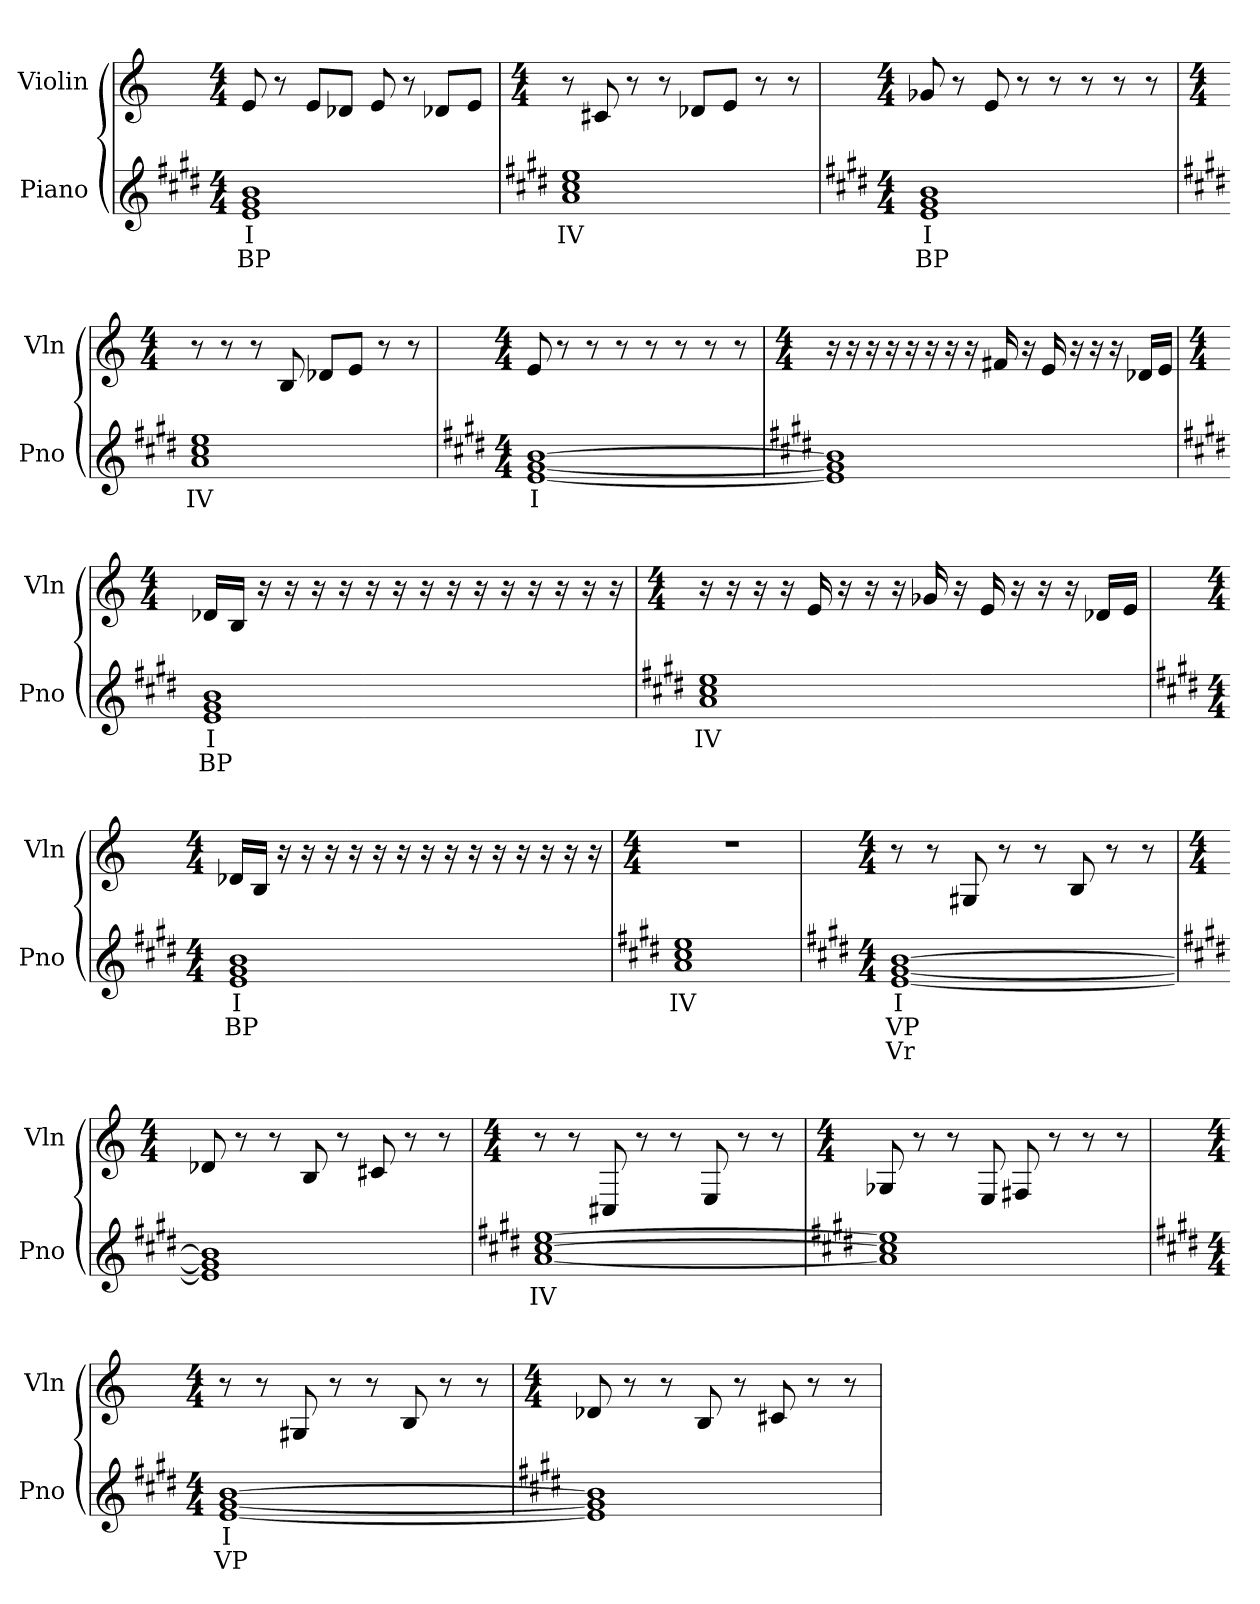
**kern	**text	**text	**text	**kern
*part2	*part2	*part2	*part2	*part1
*staff2	*staff2	*staff2	*staff2	*staff1
*I"Piano	*	*	*	*I"Violin
*I'Pno	*	*	*	*I'Vln
*k[f#c#g#d#]	*	*	*	*
*E:	*	*	*	*
*M4/4	*	*	*	*M4/4
=	=	=	=	=
1e 1g# 1b	I	BP	.	8e
.	.	.	.	8r
.	.	.	.	8eL
.	.	.	.	8d-XJ
.	.	.	.	8e
.	.	.	.	8r
.	.	.	.	8d-XL
.	.	.	.	8eJ
=	=	=	=	=
*k[f#c#g#d#]	*	*	*	*
*E:	*	*	*	*
*	*	*	*	*M4/4
1a 1cc# 1ee	IV	.	.	8r
.	.	.	.	8c#X
.	.	.	.	8r
.	.	.	.	8r
.	.	.	.	8d-XL
.	.	.	.	8eJ
.	.	.	.	8r
.	.	.	.	8r
=	=	=	=	=
*k[f#c#g#d#]	*	*	*	*
*E:	*	*	*	*
*M4/4	*	*	*	*M4/4
1e 1g# 1b	I	BP	.	8g-X
.	.	.	.	8r
.	.	.	.	8e
.	.	.	.	8r
.	.	.	.	8r
.	.	.	.	8r
.	.	.	.	8r
.	.	.	.	8r
=	=	=	=	=
*k[f#c#g#d#]	*	*	*	*
*E:	*	*	*	*
*	*	*	*	*M4/4
1a 1cc# 1ee	IV	.	.	8r
.	.	.	.	8r
.	.	.	.	8r
.	.	.	.	8B
.	.	.	.	8d-XL
.	.	.	.	8eJ
.	.	.	.	8r
.	.	.	.	8r
=	=	=	=	=
*k[f#c#g#d#]	*	*	*	*
*E:	*	*	*	*
*M4/4	*	*	*	*M4/4
[1e [1g# [1b	I	.	.	8e
.	.	.	.	8r
.	.	.	.	8r
.	.	.	.	8r
.	.	.	.	8r
.	.	.	.	8r
.	.	.	.	8r
.	.	.	.	8r
=	=	=	=	=
*k[f#c#g#d#]	*	*	*	*
*E:	*	*	*	*
*	*	*	*	*M4/4
1e] 1g#] 1b]	.	.	.	16r
.	.	.	.	16r
.	.	.	.	16r
.	.	.	.	16r
.	.	.	.	16r
.	.	.	.	16r
.	.	.	.	16r
.	.	.	.	16r
.	.	.	.	16f#X
.	.	.	.	16r
.	.	.	.	16e
.	.	.	.	16r
.	.	.	.	16r
.	.	.	.	16r
.	.	.	.	16d-XLL
.	.	.	.	16eJJ
=	=	=	=	=
*k[f#c#g#d#]	*	*	*	*
*E:	*	*	*	*
*	*	*	*	*M4/4
1e 1g# 1b	I	BP	.	16d-XLL
.	.	.	.	16BJJ
.	.	.	.	16r
.	.	.	.	16r
.	.	.	.	16r
.	.	.	.	16r
.	.	.	.	16r
.	.	.	.	16r
.	.	.	.	16r
.	.	.	.	16r
.	.	.	.	16r
.	.	.	.	16r
.	.	.	.	16r
.	.	.	.	16r
.	.	.	.	16r
.	.	.	.	16r
=	=	=	=	=
*k[f#c#g#d#]	*	*	*	*
*E:	*	*	*	*
*	*	*	*	*M4/4
1a 1cc# 1ee	IV	.	.	16r
.	.	.	.	16r
.	.	.	.	16r
.	.	.	.	16r
.	.	.	.	16e
.	.	.	.	16r
.	.	.	.	16r
.	.	.	.	16r
.	.	.	.	16g-X
.	.	.	.	16r
.	.	.	.	16e
.	.	.	.	16r
.	.	.	.	16r
.	.	.	.	16r
.	.	.	.	16d-XLL
.	.	.	.	16eJJ
=	=	=	=	=
*k[f#c#g#d#]	*	*	*	*
*E:	*	*	*	*
*M4/4	*	*	*	*M4/4
1e 1g# 1b	I	BP	.	16d-XLL
.	.	.	.	16BJJ
.	.	.	.	16r
.	.	.	.	16r
.	.	.	.	16r
.	.	.	.	16r
.	.	.	.	16r
.	.	.	.	16r
.	.	.	.	16r
.	.	.	.	16r
.	.	.	.	16r
.	.	.	.	16r
.	.	.	.	16r
.	.	.	.	16r
.	.	.	.	16r
.	.	.	.	16r
=	=	=	=	=
*k[f#c#g#d#]	*	*	*	*
*E:	*	*	*	*
*	*	*	*	*M4/4
1a 1cc# 1ee	IV	.	.	1r
=	=	=	=	=
*k[f#c#g#d#]	*	*	*	*
*E:	*	*	*	*
*M4/4	*	*	*	*M4/4
[1e [1g# [1b	I	VP	Vr	8r
.	.	.	.	8r
.	.	.	.	8G#X
.	.	.	.	8r
.	.	.	.	8r
.	.	.	.	8B
.	.	.	.	8r
.	.	.	.	8r
=	=	=	=	=
*k[f#c#g#d#]	*	*	*	*
*E:	*	*	*	*
*	*	*	*	*M4/4
1e] 1g#] 1b]	.	.	.	8d-X
.	.	.	.	8r
.	.	.	.	8r
.	.	.	.	8B
.	.	.	.	8r
.	.	.	.	8c#X
.	.	.	.	8r
.	.	.	.	8r
=	=	=	=	=
*k[f#c#g#d#]	*	*	*	*
*E:	*	*	*	*
*	*	*	*	*M4/4
[1a [1cc# [1ee	IV	.	.	8r
.	.	.	.	8r
.	.	.	.	8C#X
.	.	.	.	8r
.	.	.	.	8r
.	.	.	.	8E
.	.	.	.	8r
.	.	.	.	8r
=	=	=	=	=
*k[f#c#g#d#]	*	*	*	*
*E:	*	*	*	*
*	*	*	*	*M4/4
1a] 1cc#] 1ee]	.	.	.	8G-X
.	.	.	.	8r
.	.	.	.	8r
.	.	.	.	8E
.	.	.	.	8F#X
.	.	.	.	8r
.	.	.	.	8r
.	.	.	.	8r
=	=	=	=	=
*k[f#c#g#d#]	*	*	*	*
*E:	*	*	*	*
*M4/4	*	*	*	*M4/4
[1e [1g# [1b	I	VP	.	8r
.	.	.	.	8r
.	.	.	.	8G#X
.	.	.	.	8r
.	.	.	.	8r
.	.	.	.	8B
.	.	.	.	8r
.	.	.	.	8r
=	=	=	=	=
*k[f#c#g#d#]	*	*	*	*
*E:	*	*	*	*
*	*	*	*	*M4/4
1e] 1g#] 1b]	.	.	.	8d-X
.	.	.	.	8r
.	.	.	.	8r
.	.	.	.	8B
.	.	.	.	8r
.	.	.	.	8c#X
.	.	.	.	8r
.	.	.	.	8r
=	=	=	=	=
*-	*-	*-	*-	*-
